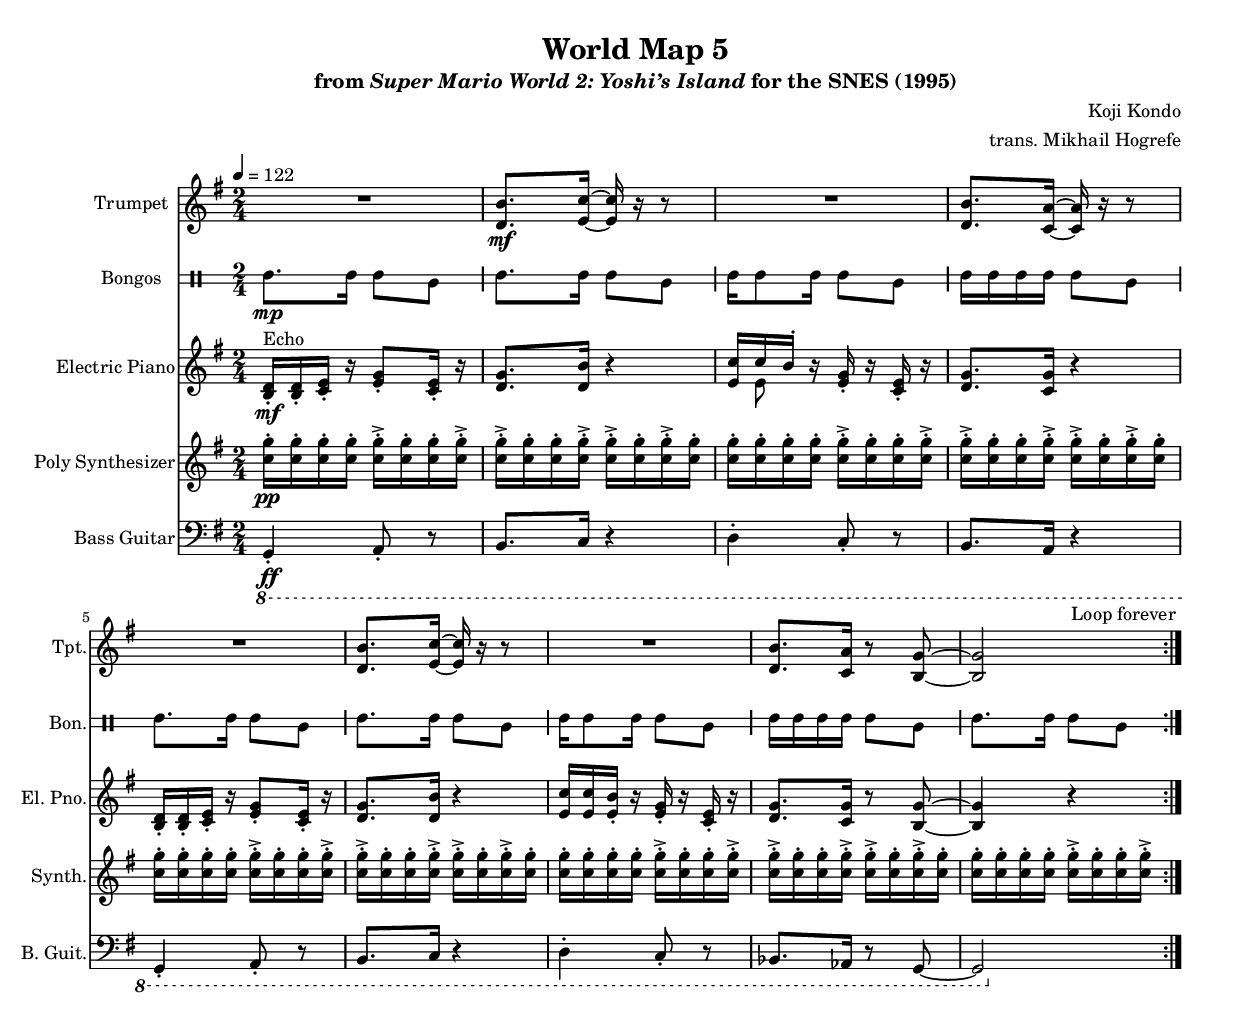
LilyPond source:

\version "2.24.3"
#(set-global-staff-size 16)

\paper {
  left-margin = 0.6\in
}

\book {
    \header {
        title = "World Map 5"
        subtitle = \markup { "from" {\italic "Super Mario World 2: Yoshi’s Island"} "for the SNES (1995)" }
        composer = "Koji Kondo"
        arranger = "trans. Mikhail Hogrefe"
    }

    \score {
        {
            <<
                \new Staff \relative c' {  
                    \set Staff.instrumentName = "Trumpet"
                    \set Staff.shortInstrumentName = "Tpt."  
\key g \major
R2 |
<d b'>8.\mf <e c'>16 ~ 16 r r8 |
R2 |
<d b'>8. <c a'>16 ~ 16 r r8 |
R2 |
<d b'>8. <e c'>16 ~ 16 r r8 |
R2 |
<d b'>8. <c a'>16 r8 <b g'> ~ |
<b g'>2 |
                }

                \new DrumStaff \with{
                    \override StaffSymbol.line-count = #2
                    drumStyleTable = #bongos-style
                } \drummode { 
                    \set DrumStaff.instrumentName = "Bongos"
                    \set DrumStaff.shortInstrumentName = "Bon."  
boh8.\mp boh16 boh8 bol |
boh8. boh16 boh8 bol |
boh16 boh8 boh16 boh8 bol |
boh16 boh boh boh boh8 bol |
boh8. boh16 boh8 bol |
boh8. boh16 boh8 bol |
boh16 boh8 boh16 boh8 bol |
boh16 boh boh boh boh8 bol |
boh8. boh16 boh8 bol |
                }

                \new Staff \relative c' {                 
                    \set Staff.instrumentName = "Electric Piano"
                    \set Staff.shortInstrumentName = "El. Pno."  
\key g \major
\time 2/4
\tempo 4=122
                        \repeat volta 2 {
<b d>16-.\mf^\markup{Echo} 16-. <c e>-. r <e g>8-. <c e>16-. r |
<d g>8. <d b'>16 r4 |
<<{<e c'>16[ c' b-.]}\\{s16 e,8}>> r16 <e g>-. r <c e>-. r |
<d g>8. <c g'>16 r4 |
<b d>16-. 16-. <c e>-. r <e g>8-. <c e>16-. r |
<d g>8. <d b'>16 r4 |
<e c'>16 16 <e b'>-. r <e g>-. r <c e>-. r |
<d g>8. <c g'>16 r8 <b g'> ~ |
<b g'>4 r |
                        }
\once \override Score.RehearsalMark.self-alignment-X = #RIGHT
\mark \markup { \fontsize #-2 "Loop forever" }
                }

                \new Staff \relative c'' {                 
                    \set Staff.instrumentName = "Poly Synthesizer"
                    \set Staff.shortInstrumentName = "Synth."  
\key g \major
<c g'>16-.\pp 16-. 16-. 16-. 16-.-> 16-. 16-. 16-.-> |
<c g'>16-.-> 16-. 16-. 16-.-> 16-.-> 16-. 16-.-> 16-. |
<c g'>16-. 16-. 16-. 16-. 16-.-> 16-. 16-. 16-.-> |
<c g'>16-.-> 16-. 16-. 16-.-> 16-.-> 16-. 16-.-> 16-. |
<c g'>16-. 16-. 16-. 16-. 16-.-> 16-. 16-. 16-.-> |
<c g'>16-.-> 16-. 16-. 16-.-> 16-.-> 16-. 16-.-> 16-. |
<c g'>16-. 16-. 16-. 16-. 16-.-> 16-. 16-. 16-.-> |
<c g'>16-.-> 16-. 16-. 16-.-> 16-.-> 16-. 16-.-> 16-. |
<c g'>16-. 16-. 16-. 16-. 16-.-> 16-. 16-. 16-.-> |
                }

                \new Staff \relative c, {  
                    \set Staff.instrumentName = "Bass Guitar"
                    \set Staff.shortInstrumentName = "B. Guit."  
\key g \major
\clef bass
\ottava #-1
g4-.\ff a8-. r |
b8. c16 r4 |
d4-. c8-. r |
b8. a16 r4 |
g4-. a8-. r |
b8. c16 r4 |
d4-. c8-. r |
bes8. aes16 r8 g ~ |
g2 |
                }
            >>
        }
        \layout {
            \context {
                \Staff
                \RemoveEmptyStaves
            }
            \context {
                \DrumStaff
                \RemoveEmptyStaves
            }
        }
    }
}
